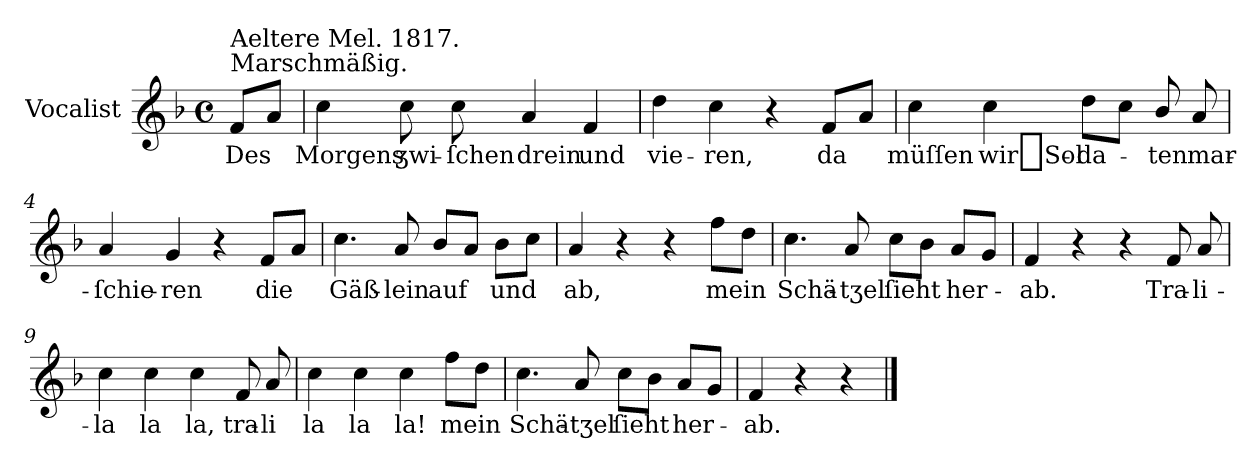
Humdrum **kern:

**kern	**text
*part1	*part1
*staff1	*staff1
*I"Vocalist	*
*k[b-]	*
*F:	*
*M4/4	*
*met(c)	*
=	=
!LO:TX:a:t=Marschmäßig.	!
!LO:TX:a:t=Aeltere Mel. 1817.	!
8fL	Des
8aJ	.
=1	=1
4cc	Morgens
8cc	ʒwi-
8cc	-ſchen
4a	drein
4f	und
=2	=2
4dd	vie-
4cc	-ren,
4r	.
8fL	da
8aJ	.
=3	=3
4cc	müſſen
4cc	wir_Sol-
8ddL	-da-
8ccJ	.
8b-/	-ten
8a	mar-
=4	=4
4a	-ſchie-
4g	-ren
4r	.
8fL	die
8aJ	.
=5	=5
4.cc	Gäß-
8a	-lein
8b-L	auf
8aJ	.
8b-L	und
8ccJ	.
=6	=6
4a	ab,
4r	.
4r	.
8ffL	mein
8ddJ	.
=7	=7
4.cc	Schä-
8a	-tʒel
8ccL	ſieht
8b-J	.
8aL	her-
8gJ	.
=8	=8
4f	-ab.
4r	.
4r	.
8f	Tra-
8a	-li-
=9	=9
4cc	-la
4cc	la
4cc	la,
8f	tra-
8a	-li
=10	=10
4cc	la
4cc	la
4cc	la!
8ffL	mein
8ddJ	.
=11	=11
4.cc	Schä-
8a	-tʒel
8ccL	ſieht
8b-J	.
8aL	her-
8gJ	.
=12	=12
4f	-ab.
4r	.
4r	.
==	==
*-	*-
